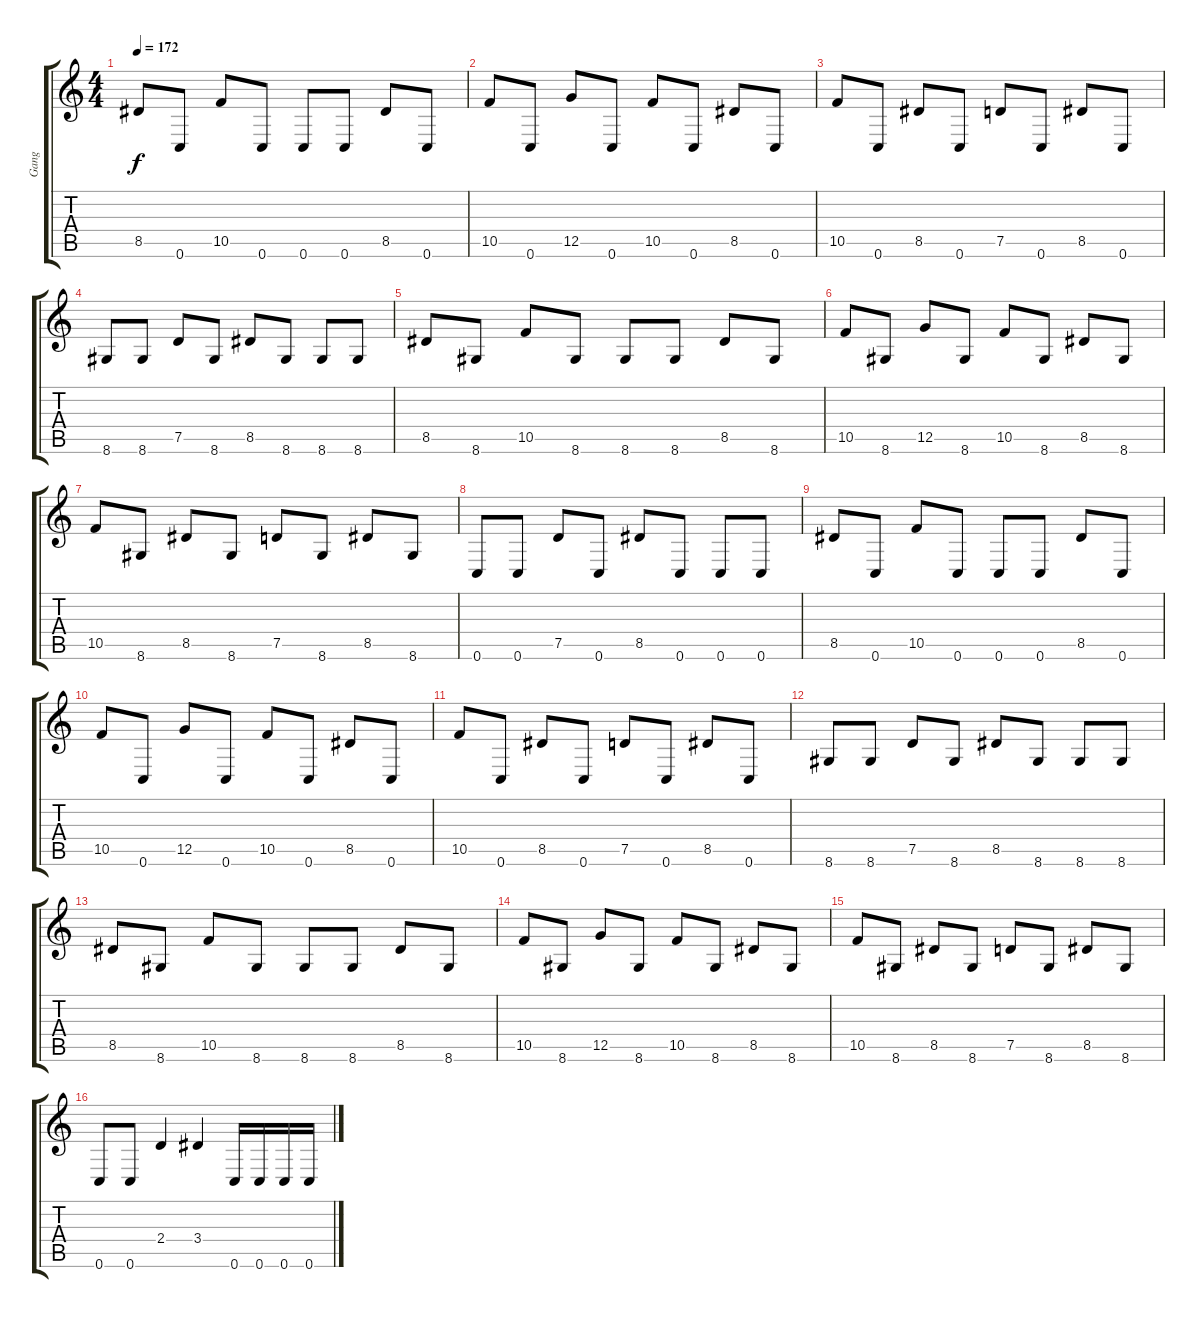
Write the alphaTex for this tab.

\track ("Gang" "Gang") {instrument distortionguitar}
\staff {score tabs}
\tuning (D4 A3 F3 C3 G2 C2) {hide}
\ts (4 4)
\tempo 172
\clef g2
\ks c
8.5.8{dy f} 0.6.8 10.5.8 0.6.8 0.6.8 0.6.8 8.5.8 0.6.8 |
10.5.8 0.6.8 12.5.8 0.6.8 10.5.8 0.6.8 8.5.8 0.6.8 |
10.5.8 0.6.8 8.5.8 0.6.8 7.5.8 0.6.8 8.5.8 0.6.8 |
8.6.8 8.6.8 7.5.8 8.6.8 8.5.8 8.6.8 8.6.8 8.6.8 |
8.5.8 8.6.8 10.5.8 8.6.8 8.6.8 8.6.8 8.5.8 8.6.8 |
10.5.8 8.6.8 12.5.8 8.6.8 10.5.8 8.6.8 8.5.8 8.6.8 |
10.5.8 8.6.8 8.5.8 8.6.8 7.5.8 8.6.8 8.5.8 8.6.8 |
0.6.8 0.6.8 7.5.8 0.6.8 8.5.8 0.6.8 0.6.8 0.6.8 |
8.5.8 0.6.8 10.5.8 0.6.8 0.6.8 0.6.8 8.5.8 0.6.8 |
10.5.8 0.6.8 12.5.8 0.6.8 10.5.8 0.6.8 8.5.8 0.6.8 |
10.5.8 0.6.8 8.5.8 0.6.8 7.5.8 0.6.8 8.5.8 0.6.8 |
8.6.8 8.6.8 7.5.8 8.6.8 8.5.8 8.6.8 8.6.8 8.6.8 |
8.5.8 8.6.8 10.5.8 8.6.8 8.6.8 8.6.8 8.5.8 8.6.8 |
10.5.8 8.6.8 12.5.8 8.6.8 10.5.8 8.6.8 8.5.8 8.6.8 |
10.5.8 8.6.8 8.5.8 8.6.8 7.5.8 8.6.8 8.5.8 8.6.8 |
0.6.8 0.6.8 2.4.4 3.4.4 0.6.16 0.6.16 0.6.16 0.6.16
